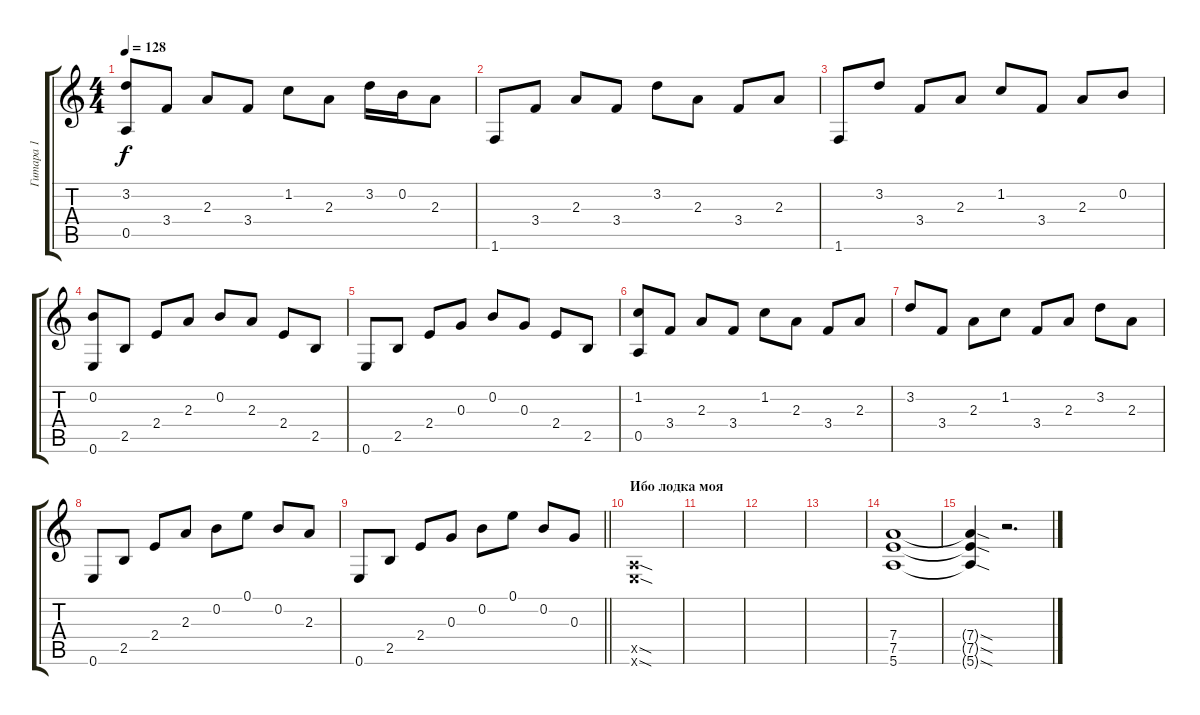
\track ("Гитара 1" "Гитара 1") {instrument distortionguitar}
\staff {score tabs}
\tuning (E4 B3 G3 D3 A2 E2) {hide}
\ts (4 4)
\tempo 128
\clef g2
\ks c
(3.2 0.5).8{dy f} 3.4.8 2.3.8 3.4.8 1.2.8 2.3.8 3.2.16 0.2.16 2.3.8 |
1.6.8 3.4.8 2.3.8 3.4.8 3.2.8 2.3.8 3.4.8 2.3.8 |
1.6.8 3.2.8 3.4.8 2.3.8 1.2.8 3.4.8 2.3.8 0.2.8 |
(0.2 0.6).8 2.5.8 2.4.8 2.3.8 0.2.8 2.3.8 2.4.8 2.5.8 |
0.6.8 2.5.8 2.4.8 0.3.8 0.2.8 0.3.8 2.4.8 2.5.8 |
(1.2 0.5).8 3.4.8 2.3.8 3.4.8 1.2.8 2.3.8 3.4.8 2.3.8 |
3.2.8 3.4.8 2.3.8 1.2.8 3.4.8 2.3.8 3.2.8 2.3.8 |
0.6.8 2.5.8 2.4.8 2.3.8 0.2.8 0.1.8 0.2.8 2.3.8 |
\barLineRight lightlight
0.6.8 2.5.8 2.4.8 0.3.8 0.2.8 0.1.8 0.2.8 0.3.8 |
\section ("" "Ибо лодка моя")
(0.5{sod x} 0.6{sod x}).1{instrument distortionguitar} |
|
|
|
(7.4 7.5 5.6).1 |
(7.4{sod t} 7.5{sod t} 5.6{sod t}).4 r.2{d}
